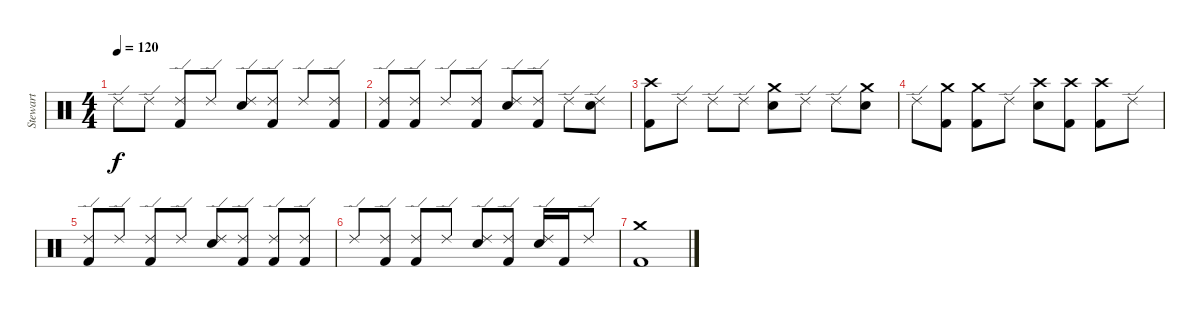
\track ("Stewart" "Stewart") {instrument percussion}
\staff {score}
\articulation defaults
\ts (4 4)
\tempo 120
\clef neutral
\ks c "Ride (edge) 2".8{dy f} "Ride (edge) 2".8
("Ride (edge) 2" "Kick (hit) 2").8 "Ride (edge) 2".8 ("Ride (edge) 2" "Electric Snare (hit)").8 ("Ride (edge) 2" "Kick (hit) 2").8 "Ride (edge) 2".8 ("Ride (edge) 2" "Kick (hit) 2").8 |
("Ride (edge) 2" "Kick (hit) 2").8 ("Ride (edge) 2" "Kick (hit) 2").8 "Ride (edge) 2".8 ("Ride (edge) 2" "Kick (hit) 2").8 ("Ride (edge) 2" "Electric Snare (hit)").8 ("Ride (edge) 2" "Kick (hit) 2").8 "Ride (edge) 2".8 ("Ride (edge) 2" "Electric Snare (hit)").8 |
("Crash high (hit)" "Kick (hit) 2").8 "Ride (edge) 2".8 "Ride (edge) 2".8 "Ride (edge) 2".8 ("Crash medium (hit)" "Electric Snare (hit)").8 "Ride (edge) 2".8 "Ride (edge) 2".8 ("Crash medium (hit)" "Electric Snare (hit)").8 |
"Ride (edge) 2".8 ("Crash medium (hit)" "Kick (hit) 2").8 ("Crash medium (hit)" "Kick (hit) 2").8 "Ride (edge) 2".8 ("Crash high (hit)" "Electric Snare (hit)").8 ("Crash high (hit)" "Kick (hit) 2").8 ("Crash high (hit)" "Kick (hit) 2").8 "Ride (edge) 2".8 |
("Ride (edge) 2" "Kick (hit) 2").8 "Ride (edge) 2".8 ("Ride (edge) 2" "Kick (hit) 2").8 "Ride (edge) 2".8 ("Ride (edge) 2" "Electric Snare (hit)").8 ("Ride (edge) 2" "Kick (hit) 2").8 ("Ride (edge) 2" "Kick (hit) 2").8 ("Ride (edge) 2" "Kick (hit) 2").8 |
"Ride (edge) 2".8 ("Ride (edge) 2" "Kick (hit) 2").8 ("Ride (edge) 2" "Kick (hit) 2").8 "Ride (edge) 2".8 ("Ride (edge) 2" "Electric Snare (hit)").8 ("Ride (edge) 2" "Kick (hit) 2").8 ("Ride (edge) 2" "Electric Snare (hit)").16 "Kick (hit) 2".16 "Ride (edge) 2".8 |
("Crash medium (hit)" "Kick (hit) 2").1
